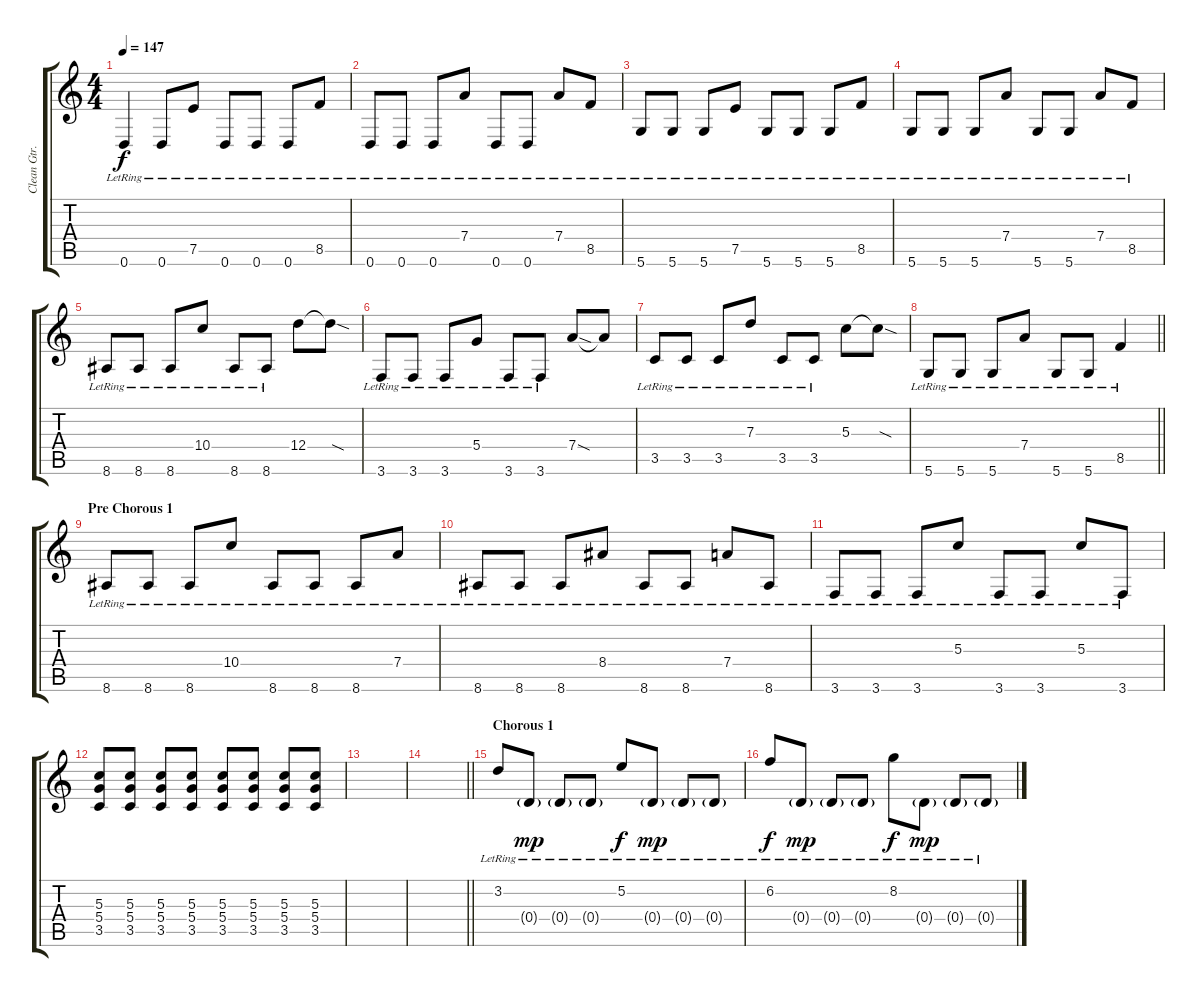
\track ("Clean Gtr." "Clean Gtr.") {instrument electricguitarclean}
\staff {score tabs}
\tuning (E4 B3 G3 D3 A2 D2) {hide}
\ts (4 4)
\section ("" "")
\tempo 147
\clef g2
\ks c
0.6{lr}.4{dy f} 0.6{lr}.8 7.5{lr}.8 0.6{lr}.8 0.6{lr}.8 0.6{lr}.8 8.5{lr}.8 |
0.6{lr}.8 0.6{lr}.8 0.6{lr}.8 7.4{lr}.8 0.6{lr}.8 0.6{lr}.8 7.4{lr}.8 8.5{lr}.8 |
5.6{lr}.8 5.6{lr}.8 5.6{lr}.8 7.5{lr}.8 5.6{lr}.8 5.6{lr}.8 5.6{lr}.8 8.5{lr}.8 |
5.6{lr}.8 5.6{lr}.8 5.6{lr}.8 7.4{lr}.8 5.6{lr}.8 5.6{lr}.8 7.4{lr}.8 8.5{lr}.8 |
8.6{lr}.8 8.6{lr}.8 8.6{lr}.8 10.4{lr}.8 8.6{lr}.8 8.6{lr}.8 12.4.8 12.4{sod t}.8 |
3.6{lr}.8 3.6{lr}.8 3.6{lr}.8 5.4{lr}.8 3.6{lr}.8 3.6{lr}.8 7.4{sod}.8 7.4{t}.8 |
3.5{lr}.8 3.5{lr}.8 3.5{lr}.8 7.3{lr}.8 3.5{lr}.8 3.5{lr}.8 5.3.8 5.3{sod t}.8 |
\barLineRight lightlight
5.6{lr}.8 5.6{lr}.8 5.6{lr}.8 7.4{lr}.8 5.6{lr}.8{txt ""} 5.6{lr}.8 8.5{lr}.4 |
\section ("" "Pre Chorous 1")
8.6{lr}.8 8.6{lr}.8 8.6{lr}.8 10.4{lr}.8 8.6{lr}.8 8.6{lr}.8 8.6{lr}.8 7.4{lr}.8 |
8.6{lr}.8 8.6{lr}.8 8.6{lr}.8 8.4{lr}.8 8.6{lr}.8 8.6{lr}.8 7.4{lr}.8 8.6{lr}.8 |
3.6{lr}.8 3.6{lr}.8 3.6{lr}.8 5.3{lr}.8 3.6{lr}.8 3.6{lr}.8 5.3{lr}.8 3.6{lr}.8 |
(5.3 5.4 3.5).8 (5.3 5.4 3.5).8 (5.3 5.4 3.5).8 (5.3 5.4 3.5).8 (5.3 5.4 3.5).8 (5.3 5.4 3.5).8 (5.3 5.4 3.5).8 (5.3 5.4 3.5).8 |
|
\barLineRight lightlight
|
\section ("" "Chorous 1")
3.2{lr}.8{volume 10 balance 8} 0.4{g lr}.8{dy mp} 0.4{g lr}.8 0.4{g lr}.8 5.2{lr}.8{dy f} 0.4{g lr}.8{dy mp} 0.4{g lr}.8 0.4{g lr}.8 |
6.2{lr}.8{dy f} 0.4{g lr}.8{dy mp} 0.4{g lr}.8 0.4{g lr}.8 8.2{lr}.8{dy f} 0.4{g lr}.8{dy mp} 0.4{g lr}.8 0.4{g lr}.8
